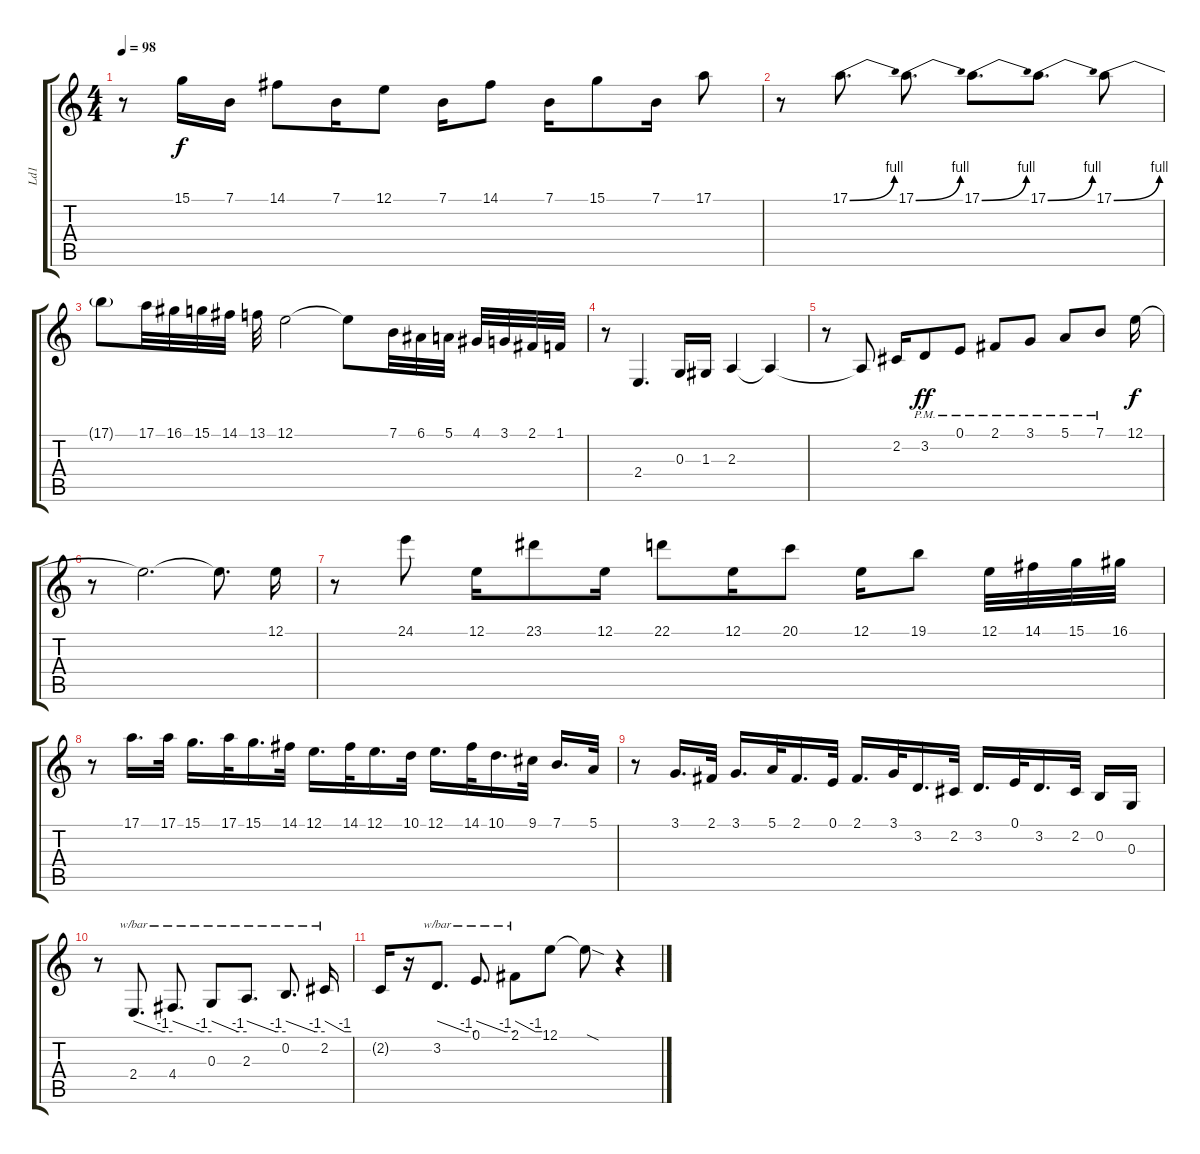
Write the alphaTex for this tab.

\track ("Ld1" "Ld1") {instrument lead2sawtooth}
\staff {score tabs}
\tuning (E4 B3 G3 D3 A2 E2) {hide}
\ts (4 4)
\tempo 98
\clef g2
\ks c
r.8{dy f} 15.1{t}.16 7.1.16 14.1.8 7.1.16 12.1.8 7.1.16 14.1.8 7.1.16 15.1.8 7.1.16 17.1.8 |
r.8 17.1{be (bend 0 0 60 4)}.8{d} 17.1{be (bend 0 0 60 4)}.8{d} 17.1{be (bend 0 0 60 4)}.8{d} 17.1{be (bend 0 0 60 4)}.8{d} 17.1{be (bend 0 0 60 4)}.8 |
17.1{t}.8 17.1.32 16.1.32 15.1.32 14.1.32 13.1.32 12.1.2 12.1{t}.8 7.1.32 6.1.32 5.1.32 4.1.32 3.1.32 2.1.32 1.1.32 |
r.8 2.4.4{d} 0.3.16 1.3.16 2.3.4 2.3{t}.4 |
r.8 2.3{t}.8 2.2.16 3.2{pm}.8{dy ff} 0.1{pm}.8 2.1{pm}.8 3.1{pm}.8 5.1{pm}.8 7.1{pm}.8 12.1.16{dy f} |
r.8 12.1{t}.2{d} 12.1{t}.8{d} 12.1.16 |
r.8 24.1.8 12.1.16 23.1.8 12.1.16 22.1.8 12.1.16 20.1.8 12.1.16 19.1.8 12.1.32 14.1.32 15.1.32 16.1.32 |
r.8 17.1.16{d} 17.1.32 15.1.16{d} 17.1.32 15.1.16{d} 14.1.32 12.1.16{d} 14.1.32 12.1.16{d} 10.1.32 12.1.16{d} 14.1.32 10.1.16{d} 9.1.32 7.1.16{d} 5.1.32 |
r.8 3.1.16{d} 2.1.32 3.1.16{d} 5.1.32 2.1.16{d} 0.1.32 2.1.16{d} 3.1.32 3.2.16{d} 2.2.32 3.2.16{d} 0.1.32 3.2.16{d} 2.2.32 0.2.16 0.3.16 |
r.8 2.4.8{d tbe (custom default 0 0 45 -4 60 -4)} 4.4.8{d tbe (custom default 0 0 45 -4 60 -4)} 0.3.8{tbe (custom default 0 0 45 -4 60 -4)} 2.3.8{d tbe (custom default 0 0 45 -4 60 -4)} 0.2.8{d tbe (custom default 0 0 45 -4 60 -4)} 2.2.16{tbe (custom default 0 0 45 -4 60 -4)} |
2.2{t}.16 r.16 3.2.8{d tbe (custom default 0 0 45 -4 60 -4)} 0.1.8{d tbe (custom default 0 0 45 -4 60 -4)} 2.1.8{tbe (custom default 0 0 45 -4 60 -4)} 12.1.8 12.1{sod t}.8 r.4
